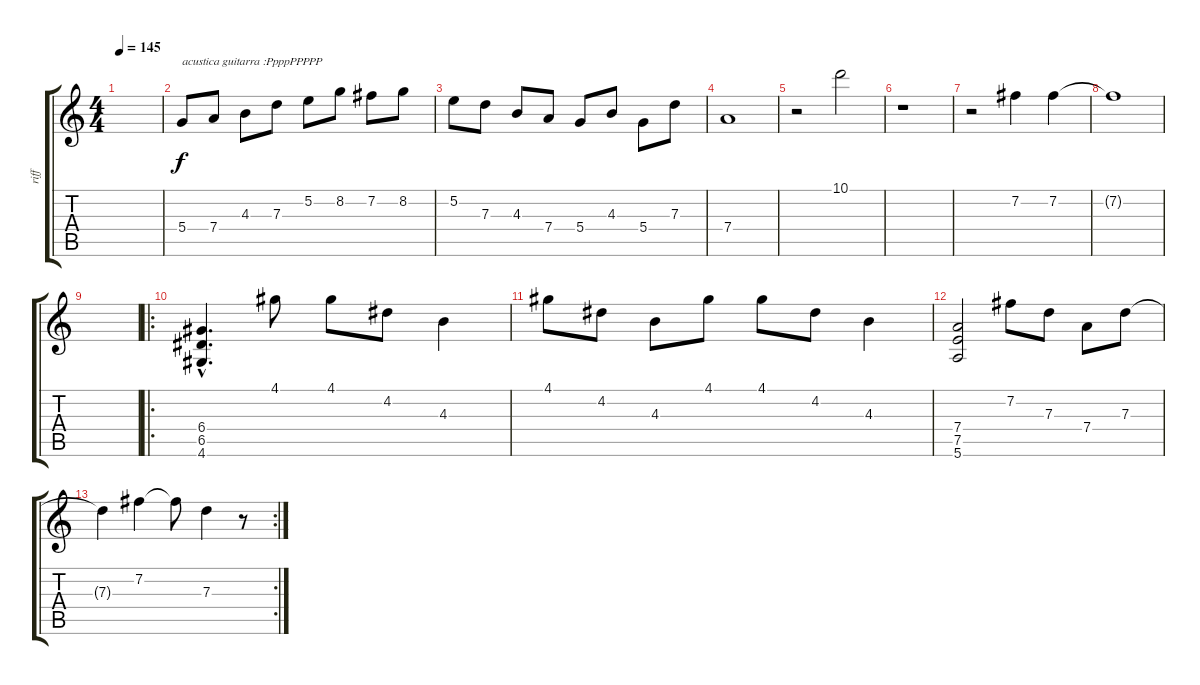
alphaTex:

\track ("riff" "riff") {instrument distortionguitar}
\staff {score tabs}
\tuning (E4 B3 G3 D3 A2 E2) {hide}
\ts (4 4)
\tempo 145
\clef g2
\ks c
|
5.4.8{txt "acustica guitarra :PpppPPPPP" instrument acousticguitarnylon} 7.4.8 4.3.8 7.3.8 5.2.8 8.2.8 7.2.8 8.2.8 |
5.2.8 7.3.8 4.3.8 7.4.8 5.4.8 4.3.8 5.4.8 7.3.8 |
7.4.1 |
r.2 10.1.2 |
r.1 |
r.2 7.2.4 7.2.4 |
7.2{t}.1 |
|
\ro
(6.4{hac} 6.5{hac} 4.6{hac}).4{d} 4.1.8 4.1.8 4.2.8 4.3.4 |
4.1.8 4.2.8 4.3.8 4.1.8 4.1.8 4.2.8 4.3.4 |
(7.4 7.5 5.6).2 7.2.8 7.3.8 7.4.8 7.3.8 |
\rc 2
7.3{t}.4 7.2.4 7.2{t}.8 7.3.4 r.8
